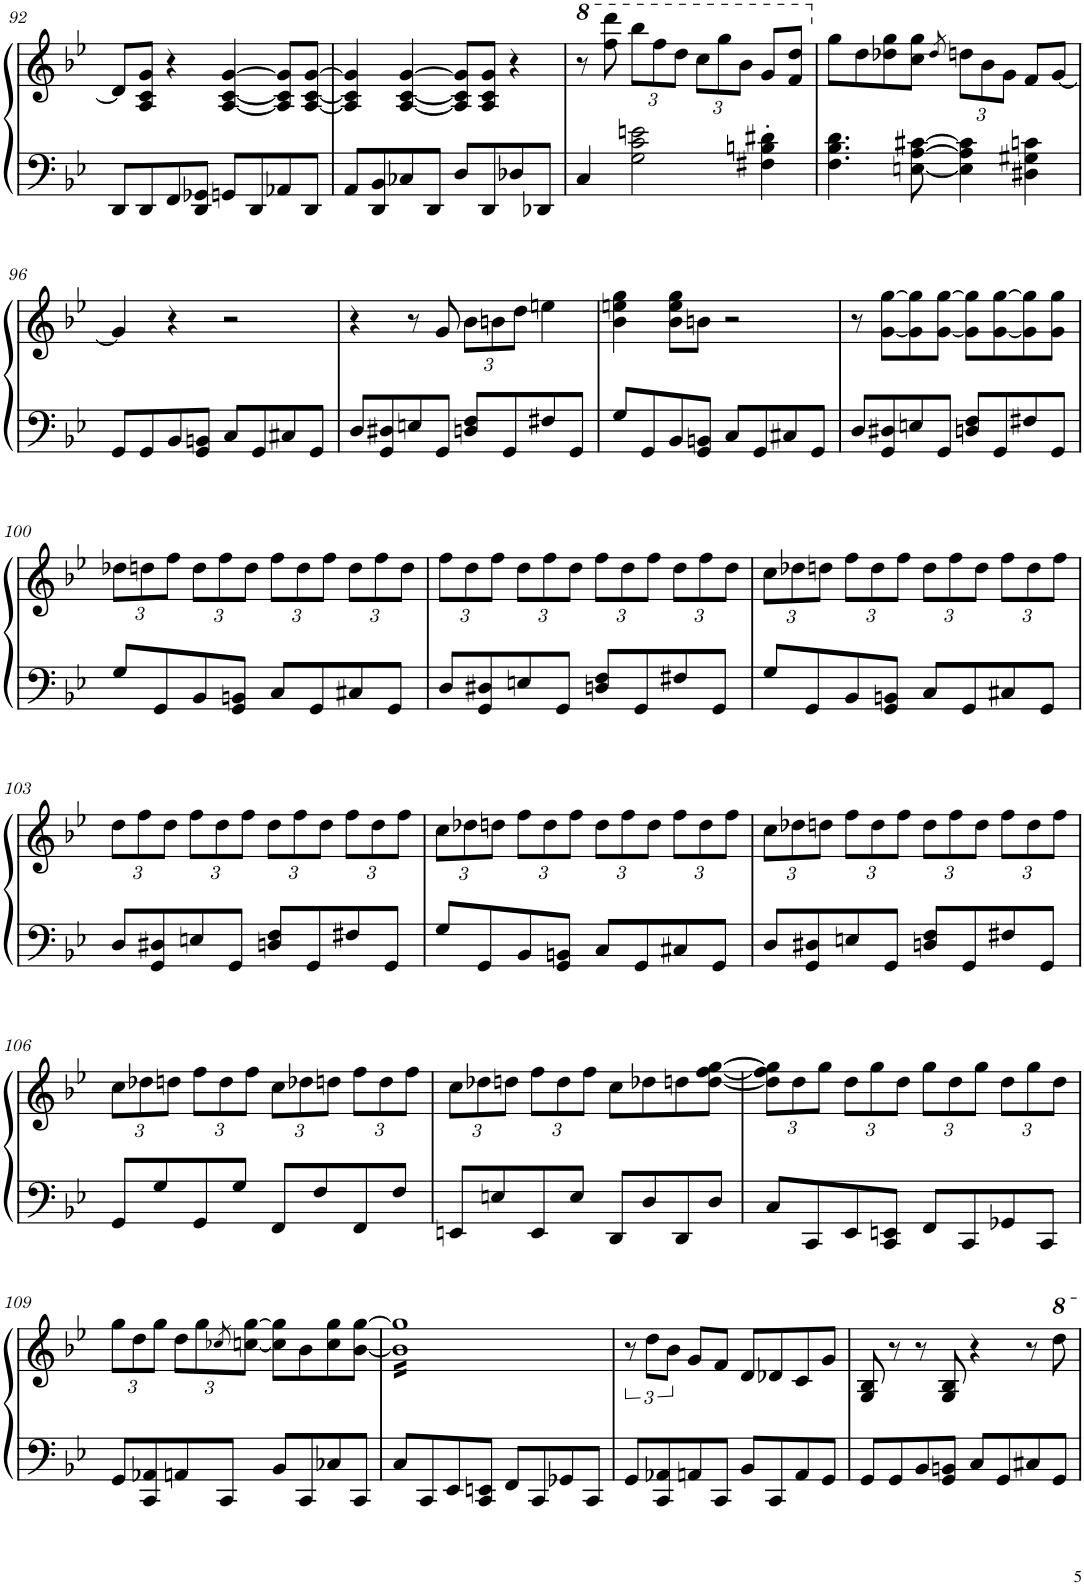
**kern	**kern
*part1	*part1
*staff2	*staff1
*I"Upright Piano	*
*I'Pno.	*
!!LO:PB:g=z
*clefF4	*clefG2
*k[b-e-]	*k[b-e-]
*M4/4	*M4/4
=92	=92
8DD/L	8d/L]
8DD/	8A/ 8c/ 8g/J
8FF/	4r
8DD/ 8GG-X/J	.
8GGn/L	[4A/ [4c/ [4g/
8DD/	.
8AA-X/	8A/] 8c/] 8g/]L
8DD/J	[8A/ [8c/ [8g/J
=93	=93
8AA/L	4A/] 4c/] 4g/]
8DD/ 8BB-/	.
8C-X/	[4A/ [4c/ [4g/
8DD/J	.
8D/L	8A/] 8c/] 8g/]L
8DD/	8A/ 8c/ 8g/J
8D-X/	4r
8DD-X/J	.
=94	=94
*	*8va
4C/	8r
.	8fff\ 8dddd\
*	*Xbrackettup
2G\ 2c\ 2en\	12bbb-\L
.	12fff\
.	12ddd\J
.	12ccc\L
.	12ggg\
.	12bb-\J
4F#X\' 4Bn\' 4d#X\'	8gg/L
.	8ff/ 8ddd/J
=95	=95
*	*X8va
4.F\ 4.B-\ 4.d\	8gg\L
.	8dd\
.	8dd-X\ 8gg\
[8En\ [8A\ [8c#X\	8cc\ 8gg\J
.	8qdd-/
4E\] 4A\] 4c#\]	12ddn\L
.	12b-\
.	12g\J
4D#X\ 4G#X\ 4cn\	8f/L
.	[8g/J
!!LO:LB:g=z
=96	=96
8GG/L	4g/]
8GG/	.
8BB-/	4r
8GG/ 8BBn/J	.
8C/L	2r
8GG/	.
8C#X/	.
8GG/J	.
=97	=97
8D/L	4r
8GG/ 8D#X/	.
8En/	8r
8GG/J	8g/
8Dn/ 8F/L	12b-\L
.	12bn\
8GG/	.
.	12dd\J
8F#X/	4een\
8GG/J	.
=98	=98
8G/L	4b-\ 4een\ 4gg\
8GG/	.
8BB-/	8b-\ 8ee\ 8gg\L
8GG/ 8BBn/J	8bn\J
8C/L	2r
8GG/	.
8C#X/	.
8GG/J	.
=99	=99
8D/L	8r
8GG/ 8D#X/	[8g\ [8gg\L
8En/	8g\] 8gg\]
8GG/J	[8g\ [8gg\J
8Dn/ 8F/L	8g\] 8gg\]L
8GG/	[8g\ [8gg\
8F#X/	8g\] 8gg\]
8GG/J	8g\ 8gg\J
!!LO:LB:g=z
=100	=100
8G/L	12dd-X\L
.	12ddn\
8GG/	.
.	12ff\J
8BB-/	12dd\L
.	12ff\
8GG/ 8BBn/J	.
.	12dd\J
8C/L	12ff\L
.	12dd\
8GG/	.
.	12ff\J
8C#X/	12dd\L
.	12ff\
8GG/J	.
.	12dd\J
=101	=101
8D/L	12ff\L
.	12dd\
8GG/ 8D#X/	.
.	12ff\J
8En/	12dd\L
.	12ff\
8GG/J	.
.	12dd\J
8Dn/ 8F/L	12ff\L
.	12dd\
8GG/	.
.	12ff\J
8F#X/	12dd\L
.	12ff\
8GG/J	.
.	12dd\J
=102	=102
8G/L	12cc\L
.	12dd-X\
8GG/	.
.	12ddn\J
8BB-/	12ff\L
.	12dd\
8GG/ 8BBn/J	.
.	12ff\J
8C/L	12dd\L
.	12ff\
8GG/	.
.	12dd\J
8C#X/	12ff\L
.	12dd\
8GG/J	.
.	12ff\J
!!LO:LB:g=z
=103	=103
8D/L	12dd\L
.	12ff\
8GG/ 8D#X/	.
.	12dd\J
8En/	12ff\L
.	12dd\
8GG/J	.
.	12ff\J
8Dn/ 8F/L	12dd\L
.	12ff\
8GG/	.
.	12dd\J
8F#X/	12ff\L
.	12dd\
8GG/J	.
.	12ff\J
=104	=104
8G/L	12cc\L
.	12dd-X\
8GG/	.
.	12ddn\J
8BB-/	12ff\L
.	12dd\
8GG/ 8BBn/J	.
.	12ff\J
8C/L	12dd\L
.	12ff\
8GG/	.
.	12dd\J
8C#X/	12ff\L
.	12dd\
8GG/J	.
.	12ff\J
=105	=105
8D/L	12cc\L
.	12dd-X\
8GG/ 8D#X/	.
.	12ddn\J
8En/	12ff\L
.	12dd\
8GG/J	.
.	12ff\J
8Dn/ 8F/L	12dd\L
.	12ff\
8GG/	.
.	12dd\J
8F#X/	12ff\L
.	12dd\
8GG/J	.
.	12ff\J
!!LO:LB:g=z
=106	=106
8GG/L	12cc\L
.	12dd-X\
8G/	.
.	12ddn\J
8GG/	12ff\L
.	12dd\
8G/J	.
.	12ff\J
8FF/L	12cc\L
.	12dd-X\
8F/	.
.	12ddn\J
8FF/	12ff\L
.	12dd\
8F/J	.
.	12ff\J
=107	=107
8EEn/L	12cc\L
.	12dd-X\
8En/	.
.	12ddn\J
8EE/	12ff\L
.	12dd\
8E/J	.
.	12ff\J
8DD/L	8cc\L
8D/	8dd-X\
8DD/	8ddn\
8D/J	[8dd\ [8ff\ [8gg\J
=108	=108
8C/L	12dd\] 12ff\] 12gg\]L
.	12dd\
8CC/	.
.	12gg\J
8EE-/	12dd\L
.	12gg\
8CC/ 8EEn/J	.
.	12dd\J
8FF/L	12gg\L
.	12dd\
8CC/	.
.	12gg\J
8GG-X/	12dd\L
.	12gg\
8CC/J	.
.	12dd\J
!!LO:LB:g=z
=109	=109
8GG/L	12gg\L
.	12dd\
8CC/ 8AA-X/	.
.	12gg\J
8AAn/	12dd\L
.	12gg\
8CC/J	.
.	8qcc-X/
.	[12ccn\ [12gg\J
8BB-/L	8cc\] 8gg\]L
8CC/	8b-\
8C-X/	8cc\ 8gg\
8CC/J	[8b-\ [8gg\J
=110	=110
*	*tremolo
8C/L	16b-] 16gg]LL
.	16b- 16gg
8CC/	16b- 16gg
.	16b- 16gg
8EE-/	16b- 16gg
.	16b- 16gg
8CC/ 8EEn/J	16b- 16gg
.	16b- 16gg
8FF/L	16b- 16gg
.	16b- 16gg
8CC/	16b- 16gg
.	16b- 16gg
8GG-X/	16b- 16gg
.	16b- 16gg
8CC/J	16b- 16gg
.	16b- 16ggJJ
*	*Xtremolo
=111	=111
*	*brackettup
8GG/L	12r
.	12dd\L
8CC/ 8AA-X/	.
.	12b-\J
8AAn/	8g/L
8CC/J	8f/J
8BB-/L	8d/L
8CC/	8d-X/
8AA/	8c/
8GG/J	8g/J
=112	=112
8GG/L	8G/ 8B-/
8GG/	8r
8BB-/	8r
8GG/ 8BBn/J	8G/ 8B-/
8C/L	4r
8GG/	.
8C#X/	8r
8GG/J	8ddd\
=	=
*-	*-
